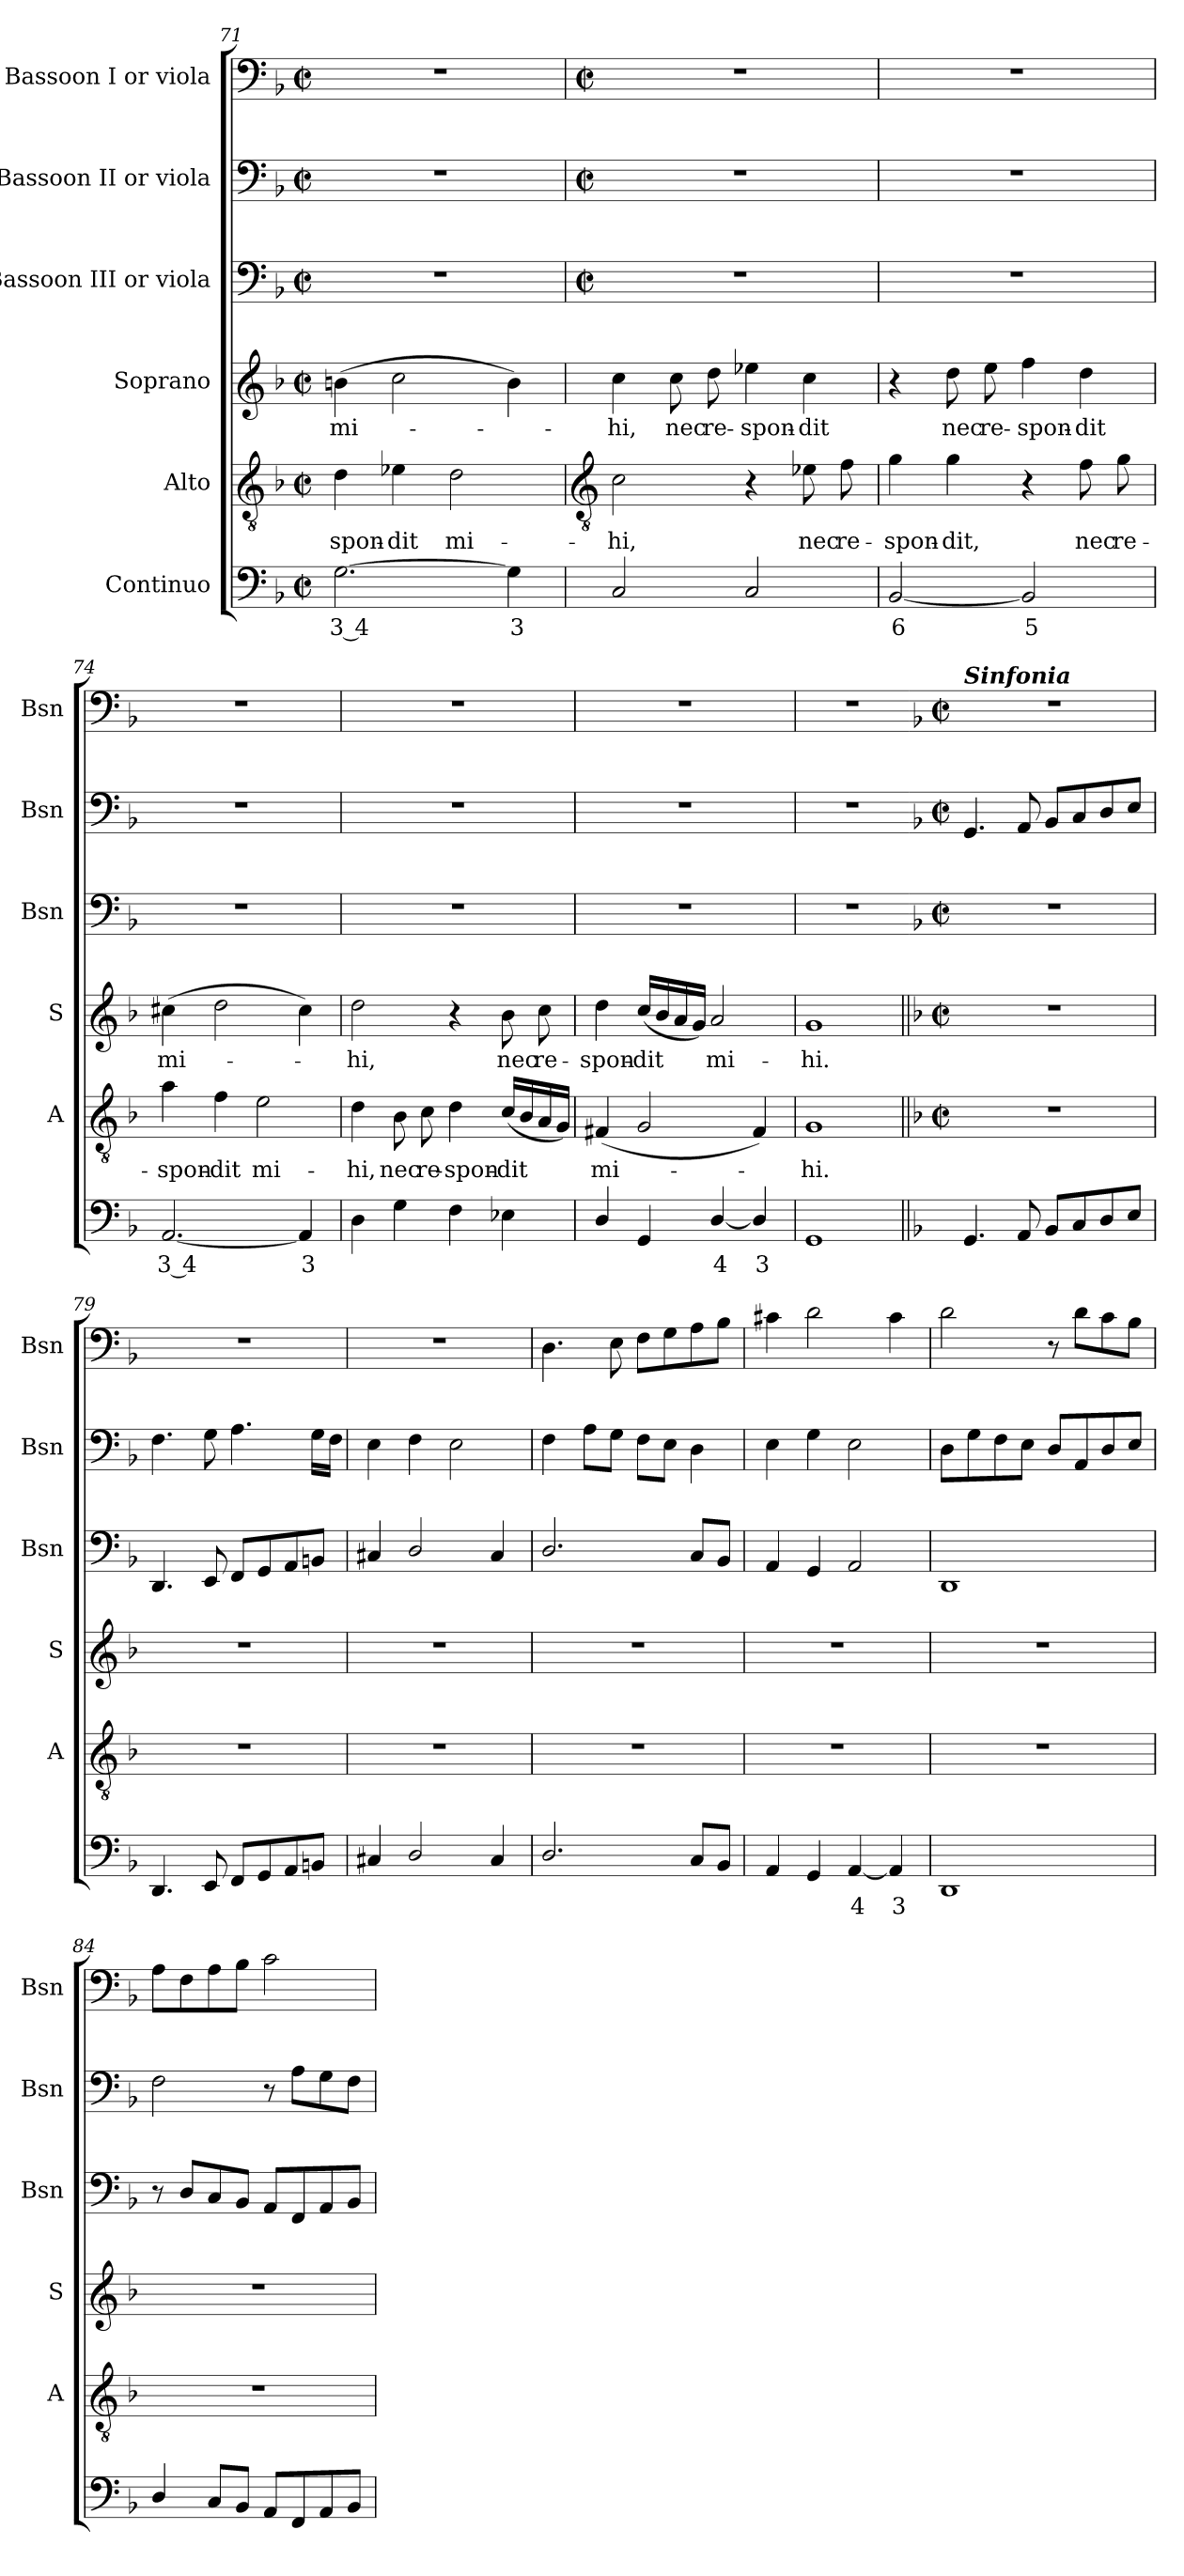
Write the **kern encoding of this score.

**kern	**text	**kern	**text	**kern	**text	**kern	**kern	**kern
*part6	*part6	*part5	*part5	*part4	*part4	*part3	*part2	*part1
*staff6	*staff6	*staff5	*staff5	*staff4	*staff4	*staff3	*staff2	*staff1
*I"Continuo	*	*I"Alto	*	*I"Soprano	*	*I"Bassoon III or viola	*I"Bassoon II or viola	*I"Bassoon I or viola
*	*	*I'A	*	*I'S	*	*I'Bsn	*I'Bsn	*I'Bsn
*clefF4	*	*clefGv2	*	*clefG2	*	*clefF4	*clefF4	*clefF4
*k[b-]	*	*k[b-]	*	*k[b-]	*	*k[b-]	*k[b-]	*k[b-]
*F:	*	*F:	*	*F:	*	*F:	*F:	*F:
*M2/2	*	*M2/2	*	*M2/2	*	*M2/2	*M2/2	*M2/2
*met(c|)	*	*met(c|)	*	*met(c|)	*	*met(c|)	*met(c|)	*met(c|)
=71	=71	=71	=71	=71	=71	=71	=71	=71
!	!LO:LY:b	!	!LO:LY:b	!	!LO:LY:b	!	!	!
[2.G	3 4	4d	-spon-	(>4bn	mi-	1r	1r	1r
!	!	!	!LO:LY:b	!	!	!	!	!
.	.	4e-X	-dit	2cc	.	.	.	.
!	!	!	!LO:LY:b	!	!	!	!	!
.	.	2d	mi-	.	.	.	.	.
!	!LO:LY:b	!	!	!	!	!	!	!
4G]	3	.	.	4b)	.	.	.	.
!!LO:LB:g=z
=72	=72	=72	=72	=72	=72	=72	=72	=72
*	*	*clefGv2	*	*	*	*	*	*
*	*	*	*	*	*	*M2/2	*M2/2	*M2/2
*	*	*	*	*	*	*met(c|)	*met(c|)	*met(c|)
!	!	!	!LO:LY:b	!	!LO:LY:b	!	!	!
2C	.	2c	-hi,	4cc	hi,	1r	1r	1r
!	!	!	!	!	!LO:LY:b	!	!	!
.	.	.	.	8cc	nec	.	.	.
!	!	!	!	!	!LO:LY:b	!	!	!
.	.	.	.	8dd	re-	.	.	.
!	!	!	!	!	!LO:LY:b	!	!	!
2C	.	4r	.	4ee-X	-spon-	.	.	.
!	!	!	!LO:LY:b	!	!LO:LY:b	!	!	!
.	.	8e-X	nec	4cc	-dit	.	.	.
!	!	!	!LO:LY:b	!	!	!	!	!
.	.	8f	re-	.	.	.	.	.
=73	=73	=73	=73	=73	=73	=73	=73	=73
!	!LO:LY:b	!	!LO:LY:b	!	!	!	!	!
[2BB-	6	4g	-spon-	4r	.	1r	1r	1r
!	!	!	!LO:LY:b	!	!LO:LY:b	!	!	!
.	.	4g	-dit,	8dd	nec	.	.	.
!	!	!	!	!	!LO:LY:b	!	!	!
.	.	.	.	8ee	re-	.	.	.
!	!LO:LY:b	!	!	!	!LO:LY:b	!	!	!
2BB-]	5	4r	.	4ff	-spon-	.	.	.
!	!	!	!LO:LY:b	!	!LO:LY:b	!	!	!
.	.	8f	nec	4dd	-dit	.	.	.
!	!	!	!LO:LY:b	!	!	!	!	!
.	.	8g	re-	.	.	.	.	.
=74	=74	=74	=74	=74	=74	=74	=74	=74
!	!LO:LY:b	!	!LO:LY:b	!	!LO:LY:b	!	!	!
[2.AA	3 4	4a	-spon-	(>4cc#X	mi-	1r	1r	1r
!	!	!	!LO:LY:b	!	!	!	!	!
.	.	4f	-dit	2dd	.	.	.	.
!	!	!	!LO:LY:b	!	!	!	!	!
.	.	2e	mi-	.	.	.	.	.
!	!LO:LY:b	!	!	!	!	!	!	!
4AA]	3	.	.	4cc#)	.	.	.	.
=75	=75	=75	=75	=75	=75	=75	=75	=75
!	!	!	!LO:LY:b	!	!LO:LY:b	!	!	!
4D	.	4d	-hi,	2dd	hi,	1r	1r	1r
!	!	!	!LO:LY:b	!	!	!	!	!
4G	.	8B-	nec	.	.	.	.	.
!	!	!	!LO:LY:b	!	!	!	!	!
.	.	8c	re-	.	.	.	.	.
!	!	!	!LO:LY:b	!	!	!	!	!
4F	.	4d	-spon-	4r	.	.	.	.
!	!	!	!LO:LY:b	!	!LO:LY:b	!	!	!
4E-X	.	(<16cLL	-dit	8b-	nec	.	.	.
.	.	16B-	.	.	.	.	.	.
!	!	!	!	!	!LO:LY:b	!	!	!
.	.	16A	.	8cc	re-	.	.	.
.	.	16GJJ)	.	.	.	.	.	.
=76	=76	=76	=76	=76	=76	=76	=76	=76
!	!	!	!LO:LY:b	!	!LO:LY:b	!	!	!
4D/	.	(<4F#X	mi-	4dd	-spon-	1r	1r	1r
!	!	!	!	!	!LO:LY:b	!	!	!
4GG	.	2G	.	(<16ccLL	-dit	.	.	.
.	.	.	.	16b-	.	.	.	.
.	.	.	.	16a	.	.	.	.
.	.	.	.	16gJJ)	.	.	.	.
!	!LO:LY:b	!	!	!	!LO:LY:b	!	!	!
[4D/	4	.	.	2a	mi-	.	.	.
!	!LO:LY:b	!	!	!	!	!	!	!
4D/]	3	4F#)	.	.	.	.	.	.
=77	=77	=77	=77	=77	=77	=77	=77	=77
!	!	!	!LO:LY:b	!	!LO:LY:b	!	!	!
1GG	.	1G	hi.	1g	-hi.	1r	1r	1r
!!LO:LB:g=z
=78||	=78	=78||	=78	=78||	=78	=78	=78	=78
*	*	*	*	*	*	*k[b-]	*k[b-]	*k[b-]
*	*	*	*	*	*	*F:	*F:	*F:
*	*	*M2/2	*	*M2/2	*	*M2/2	*M2/2	*M2/2
*	*	*met(c|)	*	*met(c|)	*	*met(c|)	*met(c|)	*met(c|)
!	!	!	!	!	!	!	!	!LO:TX:a:Bi:t=Sinfonia
4.GG	.	1r	.	1r	.	1r	4.GG	1r
8AA	.	.	.	.	.	.	8AA	.
8BB-L	.	.	.	.	.	.	8BB-L	.
8C	.	.	.	.	.	.	8C	.
8D	.	.	.	.	.	.	8D	.
8EJ	.	.	.	.	.	.	8EJ	.
=79	=79	=79	=79	=79	=79	=79	=79	=79
4.DD	.	1r	.	1r	.	4.DD	4.F	1r
8EE	.	.	.	.	.	8EE	8G	.
8FFL	.	.	.	.	.	8FFL	4.A	.
8GG	.	.	.	.	.	8GG	.	.
8AA	.	.	.	.	.	8AA	.	.
8BBnJ	.	.	.	.	.	8BBnJ	16GLL	.
.	.	.	.	.	.	.	16FJJ	.
=80	=80	=80	=80	=80	=80	=80	=80	=80
4C#X	.	1r	.	1r	.	4C#X	4E	1r
2D/	.	.	.	.	.	2D/	4F	.
.	.	.	.	.	.	.	2E	.
4C#	.	.	.	.	.	4C#	.	.
=81	=81	=81	=81	=81	=81	=81	=81	=81
2.D/	.	1r	.	1r	.	2.D/	4F	4.D
.	.	.	.	.	.	.	8AL	.
.	.	.	.	.	.	.	8GJ	8E
.	.	.	.	.	.	.	8FL	8FL
.	.	.	.	.	.	.	8EJ	8G
8CL	.	.	.	.	.	8CL	4D	8A
8BB-J	.	.	.	.	.	8BB-J	.	8B-J
=82	=82	=82	=82	=82	=82	=82	=82	=82
4AA	.	1r	.	1r	.	4AA	4E	4c#X
4GG	.	.	.	.	.	4GG	4G	2d
!	!LO:LY:b	!	!	!	!	!	!	!
[4AA	4	.	.	.	.	2AA	2E	.
!	!LO:LY:b	!	!	!	!	!	!	!
4AA]	3	.	.	.	.	.	.	4c#
=83	=83	=83	=83	=83	=83	=83	=83	=83
1DD	.	1r	.	1r	.	1DD	8DL	2d
.	.	.	.	.	.	.	8G	.
.	.	.	.	.	.	.	8F	.
.	.	.	.	.	.	.	8EJ	.
.	.	.	.	.	.	.	8DL	8r
.	.	.	.	.	.	.	8AA	8dL
.	.	.	.	.	.	.	8D	8c
.	.	.	.	.	.	.	8EJ	8B-J
=84	=84	=84	=84	=84	=84	=84	=84	=84
4D/	.	1r	.	1r	.	8r	2F	8AL
.	.	.	.	.	.	8DL	.	8F
8CL	.	.	.	.	.	8C	.	8A
8BB-J	.	.	.	.	.	8BB-J	.	8B-J
8AAL	.	.	.	.	.	8AAL	8r	2c
8FF	.	.	.	.	.	8FF	8AL	.
8AA	.	.	.	.	.	8AA	8G	.
8BB-J	.	.	.	.	.	8BB-J	8FJ	.
=	=	=	=	=	=	=	=	=
*-	*-	*-	*-	*-	*-	*-	*-	*-
